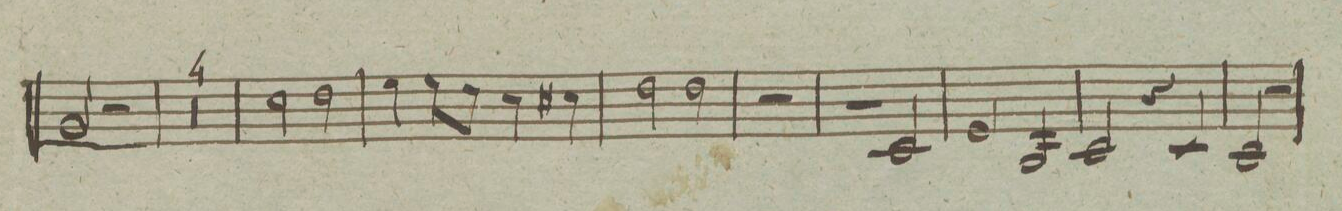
**kern	**dynam
*I"Corno ſecundo in F:	*
*clefG2	*
*k[]	*
*met(c)	*
*M4/4	*
2g/	.
2r	.
=68	=68
00r	.
=69	=69
=70	=70
=71	=71
=72	=72
2cc\	.
2dd\	.
=73	=73
4ee\	.
8ee\L	.
8dd\J	.
4cc\	.
4cc#X\	.
=74	=74
2dd\	.
2dd\	.
=75	=75
1r	.
=76	=76
2r	.
2c/	.
=77	=77
2e/	.
2G/	.
=78	=78
2c/	.
4r	.
4c/	.
=79	=79
2c/	.
2r	.
=80	=80
*-	*-
